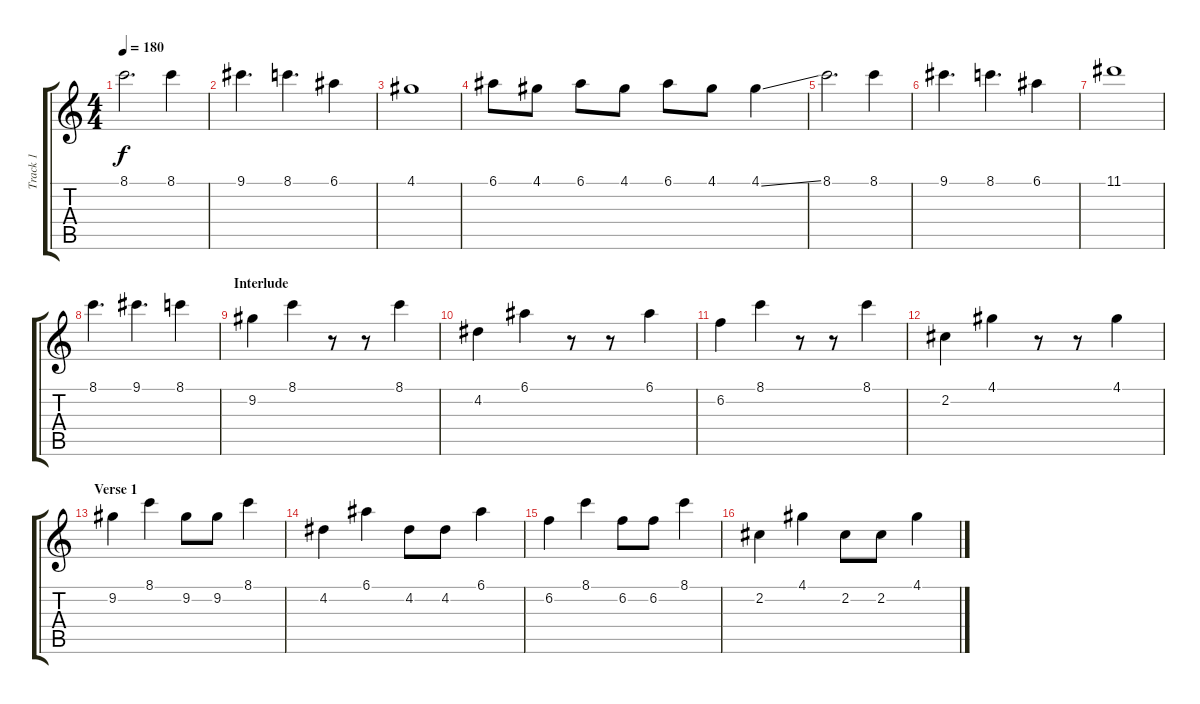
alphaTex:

\track ("Track 1" "Track 1") {instrument distortionguitar}
\staff {score tabs}
\tuning (E4 B3 G3 D3 A2 E2) {hide}
\ts (4 4)
\tempo 180
\clef g2
\ks c
8.1.2{d dy f} 8.1.4 |
9.1.4{d} 8.1.4{d} 6.1.4 |
4.1.1 |
6.1.8 4.1.8 6.1.8 4.1.8 6.1.8 4.1.8 4.1{ss}.4 |
8.1.2{d} 8.1.4 |
9.1.4{d} 8.1.4{d} 6.1.4 |
11.1.1 |
8.1.4{d} 9.1.4{d} 8.1.4 |
\section ("" "Interlude")
9.2.4 8.1.4 r.8 r.8 8.1.4 |
4.2.4 6.1.4 r.8 r.8 6.1.4 |
6.2.4 8.1.4 r.8 r.8 8.1.4 |
2.2.4 4.1.4 r.8 r.8 4.1.4 |
\section ("" "Verse 1")
9.2.4 8.1.4 9.2.8 9.2.8 8.1.4 |
4.2.4 6.1.4 4.2.8 4.2.8 6.1.4 |
6.2.4 8.1.4 6.2.8 6.2.8 8.1.4 |
2.2.4 4.1.4 2.2.8 2.2.8 4.1.4
